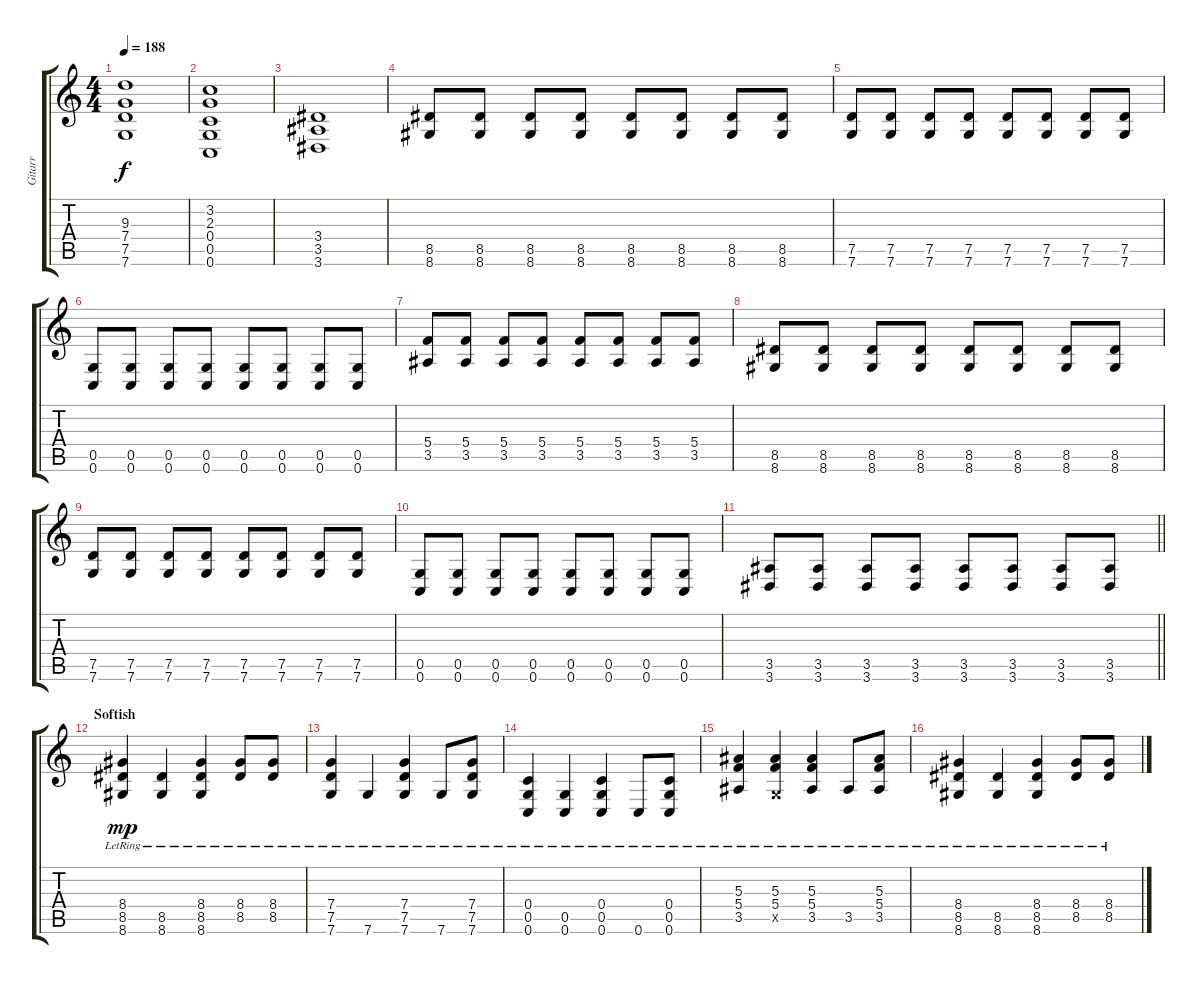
\track ("Gitarr" "Gitarr") {instrument distortionguitar}
\staff {score tabs}
\tuning (D4 A3 F3 C3 G2 C2) {hide}
\ts (4 4)
\tempo 188
\clef g2
\ks c
(9.3 7.4 7.5 7.6).1{dy f} |
(3.2 2.3 0.4 0.5 0.6).1 |
(3.4 3.5 3.6).1 |
(8.5 8.6).8 (8.5 8.6).8 (8.5 8.6).8 (8.5 8.6).8 (8.5 8.6).8 (8.5 8.6).8 (8.5 8.6).8 (8.5 8.6).8 |
(7.5 7.6).8 (7.5 7.6).8 (7.5 7.6).8 (7.5 7.6).8 (7.5 7.6).8 (7.5 7.6).8 (7.5 7.6).8 (7.5 7.6).8 |
(0.5 0.6).8 (0.5 0.6).8 (0.5 0.6).8 (0.5 0.6).8 (0.5 0.6).8 (0.5 0.6).8 (0.5 0.6).8 (0.5 0.6).8 |
(5.4 3.5).8 (5.4 3.5).8 (5.4 3.5).8 (5.4 3.5).8 (5.4 3.5).8 (5.4 3.5).8 (5.4 3.5).8 (5.4 3.5).8 |
(8.5 8.6).8 (8.5 8.6).8 (8.5 8.6).8 (8.5 8.6).8 (8.5 8.6).8 (8.5 8.6).8 (8.5 8.6).8 (8.5 8.6).8 |
(7.5 7.6).8 (7.5 7.6).8 (7.5 7.6).8 (7.5 7.6).8 (7.5 7.6).8 (7.5 7.6).8 (7.5 7.6).8 (7.5 7.6).8 |
(0.5 0.6).8 (0.5 0.6).8 (0.5 0.6).8 (0.5 0.6).8 (0.5 0.6).8 (0.5 0.6).8 (0.5 0.6).8 (0.5 0.6).8 |
\barLineRight lightlight
(3.5 3.6).8 (3.5 3.6).8 (3.5 3.6).8 (3.5 3.6).8 (3.5 3.6).8 (3.5 3.6).8 (3.5 3.6).8 (3.5 3.6).8 |
\section ("" "Softish")
(8.4{lr} 8.5{lr} 8.6{lr}).4{dy mp instrument electricguitarclean} (8.5{lr} 8.6{lr}).4 (8.4{lr} 8.5{lr} 8.6{lr}).4 (8.4{lr} 8.5{lr}).8 (8.4{lr} 8.5{lr}).8 |
(7.4{lr} 7.5{lr} 7.6{lr}).4{instrument electricguitarclean} 7.6{lr}.4 (7.4{lr} 7.5{lr} 7.6{lr}).4 7.6{lr}.8 (7.4{lr} 7.5{lr} 7.6{lr}).8 |
(0.4{lr} 0.5{lr} 0.6{lr}).4{instrument electricguitarclean} (0.5 0.6{lr}).4 (0.4{lr} 0.5{lr} 0.6{lr}).4 0.6{lr}.8 (0.4{lr} 0.5{lr} 0.6{lr}).8 |
(5.3 5.4{lr} 3.5{lr}).4{instrument electricguitarclean} (5.3{lr} 5.4 0.5{x}).4 (5.3{lr} 5.4{lr} 3.5{lr}).4 3.5{lr}.8 (5.3{lr} 5.4{lr} 3.5{lr}).8 |
(8.4{lr} 8.5{lr} 8.6{lr}).4{instrument electricguitarclean} (8.5{lr} 8.6{lr}).4 (8.4{lr} 8.5{lr} 8.6{lr}).4 (8.4{lr} 8.5{lr}).8 (8.4{lr} 8.5{lr}).8
